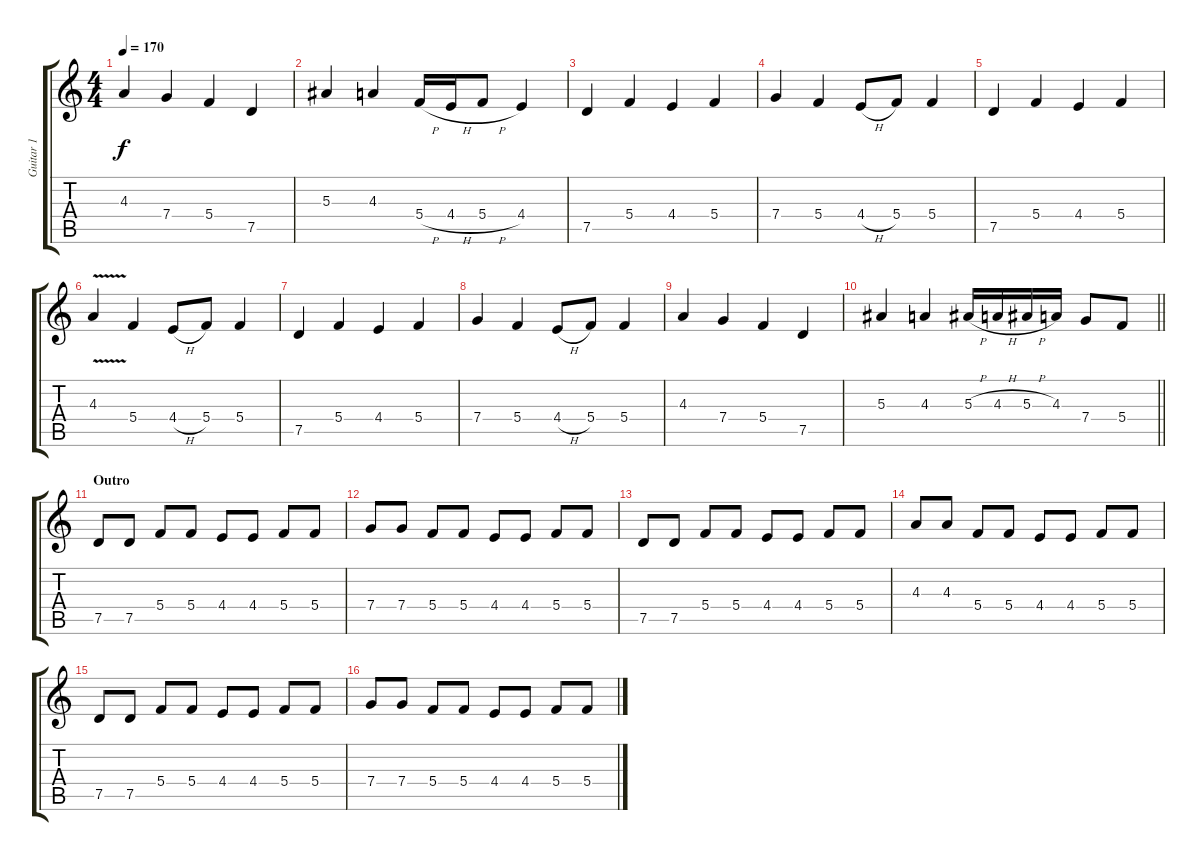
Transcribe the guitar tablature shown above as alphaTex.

\track ("Guitar 1" "Guitar 1") {instrument distortionguitar}
\staff {score tabs}
\tuning (D4 A3 F3 C3 G2 D2) {hide}
\ts (4 4)
\tempo 170
\clef g2
\ks c
4.3.4{dy f} 7.4.4 5.4.4 7.5.4 |
5.3.4 4.3.4 5.4{h}.16 4.4{h}.16 5.4{h}.8 4.4.4 |
7.5.4 5.4.4 4.4.4 5.4.4 |
7.4.4 5.4.4 4.4{h}.8 5.4.8 5.4.4 |
7.5.4 5.4.4 4.4.4 5.4.4 |
4.3{v}.4 5.4.4 4.4{h}.8 5.4.8 5.4.4 |
7.5.4 5.4.4 4.4.4 5.4.4 |
7.4.4 5.4.4 4.4{h}.8 5.4.8 5.4.4 |
4.3.4 7.4.4 5.4.4 7.5.4 |
\barLineRight lightlight
5.3.4 4.3.4 5.3{h}.16 4.3{h}.16 5.3{h}.16 4.3.16 7.4.8 5.4.8 |
\section ("" "Outro")
7.5.8 7.5.8 5.4.8 5.4.8 4.4.8 4.4.8 5.4.8 5.4.8 |
7.4.8 7.4.8 5.4.8 5.4.8 4.4.8 4.4.8 5.4.8 5.4.8 |
7.5.8 7.5.8 5.4.8 5.4.8 4.4.8 4.4.8 5.4.8 5.4.8 |
4.3.8 4.3.8 5.4.8 5.4.8 4.4.8 4.4.8 5.4.8 5.4.8 |
7.5.8 7.5.8 5.4.8 5.4.8 4.4.8 4.4.8 5.4.8 5.4.8 |
7.4.8 7.4.8 5.4.8 5.4.8 4.4.8 4.4.8 5.4.8 5.4.8
